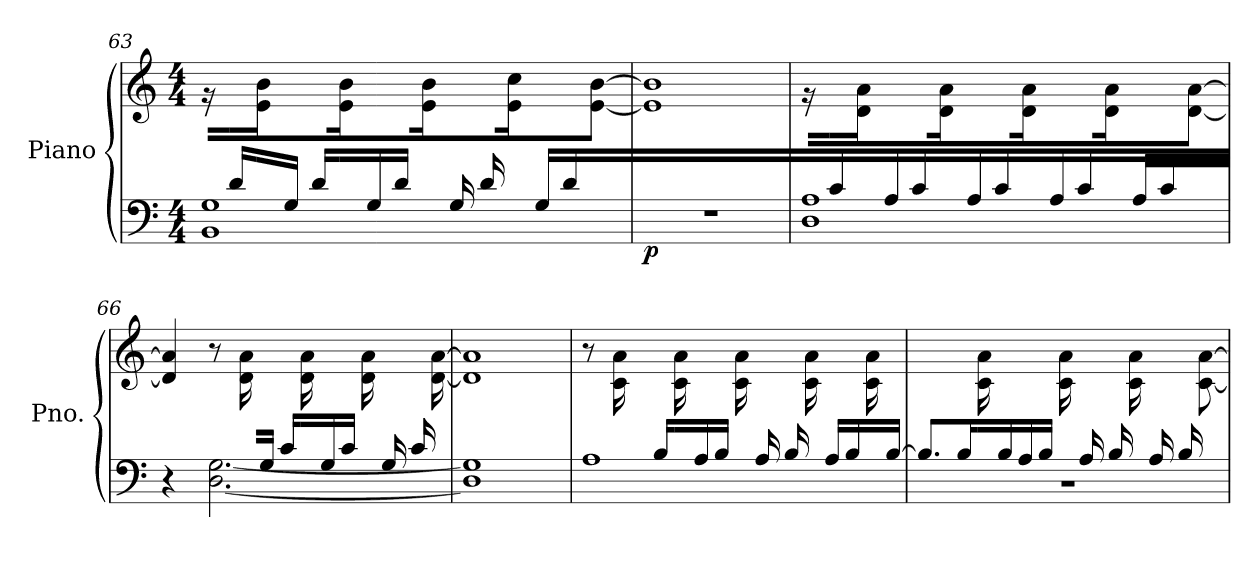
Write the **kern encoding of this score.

**kern	**kern	**dynam
*part1	*part1	*part1
*staff2	*staff1	*staff1/2
*I"Piano	*	*
*I'Pno.	*	*
!!LO:PB:g=z
*clefF4	*clefG2	*
*k[]	*k[]	*
*M4/4	*M4/4	*
=63	=63	=63
*^	*	*
16ryy	1BB 1G	16r	.
16d/LL	.	16ryy	.
16ryy	.	16e\ 16b\	.
16G/JJ	.	8ryy	.
16d/LL	.	.	.
16ryy	.	16e\ 16b\	.
16G/	.	8ryy	.
16d/JJ	.	.	.
16ryy	.	16e\ 16b\LL	.
16G/	.	8ryy	.
16d/	.	.	.
16ryy	.	16e\ 16cc\JJ	.
16G/LL	.	8ryy	.
16d/J	.	.	.
8ryy	.	[8e\ [8b\J	.
*v	*v	*	*
=64	=64	=64
!	!	!LO:DY:b=2
1r	1e] 1b]	p
=65	=65	=65
*^	*	*
16ryy	1D 1A	16r	.
16c/LL	.	16ryy	.
16ryy	.	16d\ 16a\	.
16A/JJ	.	8ryy	.
16c/LL	.	.	.
16ryy	.	16d\ 16a\	.
16A/	.	8ryy	.
16c/JJ	.	.	.
16ryy	.	16d\ 16a\LL	.
16A/	.	8ryy	.
16c/	.	.	.
16ryy	.	16d\ 16a\JJ	.
16A/LL	.	8ryy	.
16c/J	.	.	.
8ryy	.	[8d\ [8a\J	.
=66	=66	=66	=66
4..ryy	4r	4d/] 4a/]	.
.	[2.D\ [2.G\	8r	.
.	.	16d\ 16a\LL	.
16G/JJ	.	8ryy	.
16c/LL	.	.	.
16ryy	.	16d\ 16a\	.
16G/	.	8ryy	.
16c/JJ	.	.	.
16ryy	.	16d\ 16a\LL	.
16G/	.	8ryy	.
16c/	.	.	.
16ryy	.	[16d\ [16a\JJ	.
*v	*v	*	*
!!LO:LB:g=z
=67	=67	=67
1D] 1G]	1d] 1a]	.
=68	=68	=68
*^	*	*
8.ryy	1A	8r	.
.	.	16c\ 16a\LL	.
16A/JJ	.	8ryy	.
16B/LL	.	.	.
16ryy	.	16c\ 16a\	.
16A/	.	8ryy	.
16B/JJ	.	.	.
16ryy	.	16c\ 16a\LL	.
16A/	.	8ryy	.
16B/	.	.	.
16ryy	.	16c\ 16a\JJ	.
16A/LL	.	8ryy	.
16B/	.	.	.
16ryy	.	16c\ 16a\	.
[16B/JJ	.	16ryy	.
=69	=69	=69	=69
8.B/L]	1r	4ryy	.
16B/Jk	.	.	.
16ryy	.	16c\ 16a\LL	.
16B/	.	8.ryy	.
16A/	.	.	.
16B/JJ	.	.	.
16ryy	.	16c\ 16a\LL	.
16A/	.	8ryy	.
16B/	.	.	.
16ryy	.	16c\ 16a\JJ	.
16A/LL	.	8ryy	.
16B/J	.	.	.
8ryy	.	[8c\ [8a\J	.
*v	*v	*	*
=	=	=
*-	*-	*-
